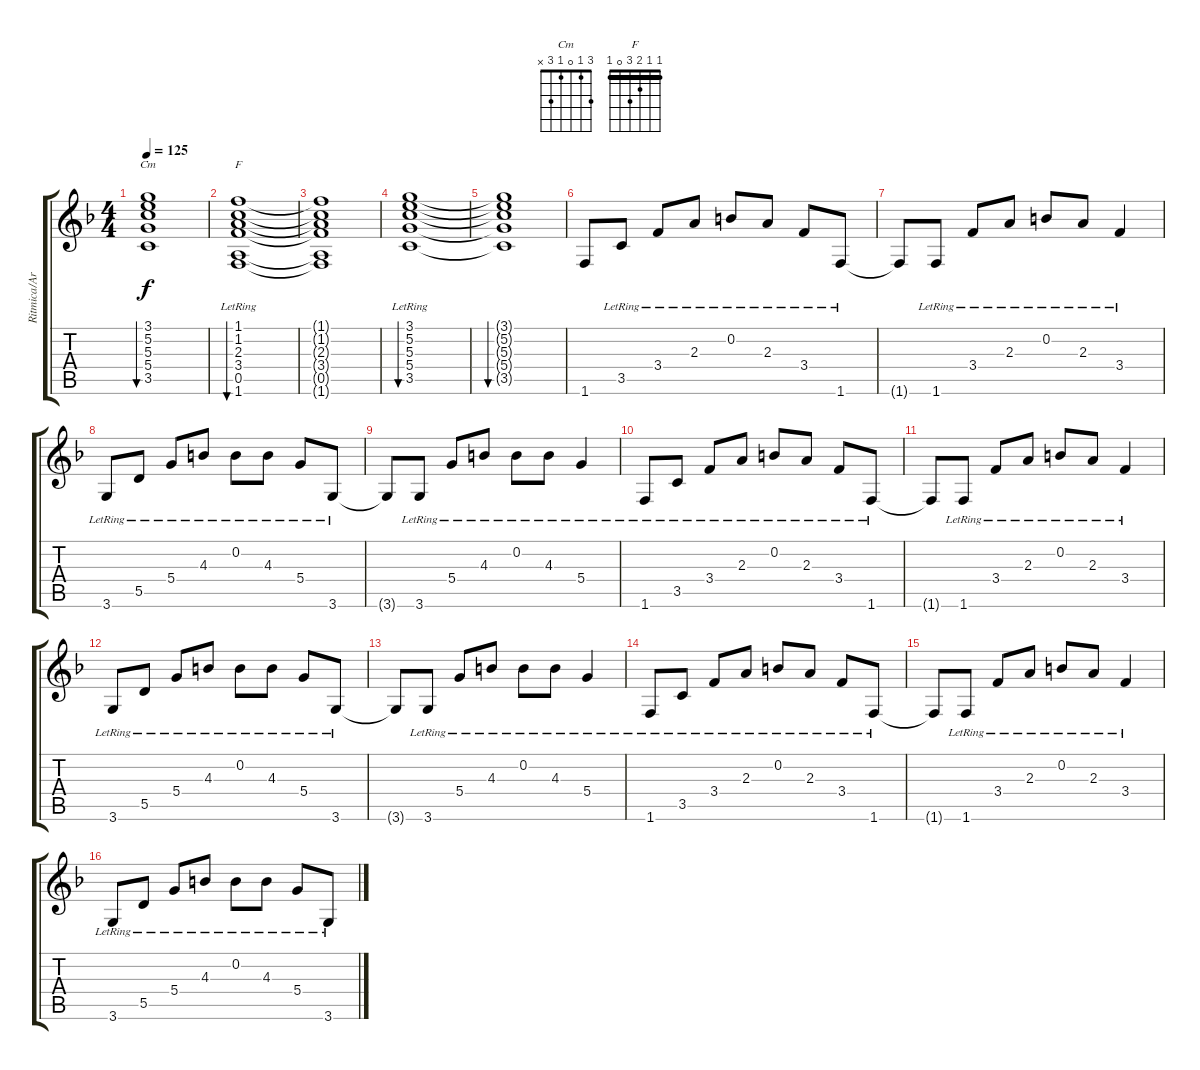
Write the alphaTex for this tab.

\track ("Ritmica/Arpegio" "Ritmica/Ar") {instrument acousticguitarsteel}
\staff {score tabs}
\tuning (E4 B3 G3 D3 A2 E2) {hide}
\chord ("Cm" 3 1 0 1 3 x)
\chord ("F" 1 1 2 3 0 1) {barre 1}
\ts (4 4)
\tempo 125
\clef g2
\ks f
(3.1{t} 5.2{t} 5.3{t} 5.4{t} 3.5{t}).1{bu 30 ch "Cm" dy f} |
(1.1{lr} 1.2{lr} 2.3{lr} 3.4{lr} 0.5{lr} 1.6{lr}).1{bu 30 ch "F"} |
(1.1{t} 1.2{t} 2.3{t} 3.4{t} 0.5{t} 1.6{t}).1 |
(3.1{lr} 5.2{lr} 5.3{lr} 5.4{lr} 3.5{lr}).1{bu 30} |
(3.1{t} 5.2{t} 5.3{t} 5.4{t} 3.5{t}).1{bu 30} |
1.6.8{volume 13 instrument acousticguitarsteel} 3.5{lr}.8 3.4{lr}.8 2.3{lr}.8 0.2{lr}.8 2.3{lr}.8 3.4{lr}.8 1.6{lr}.8 |
1.6{t}.8 1.6{lr}.8 3.4{lr}.8 2.3{lr}.8 0.2{lr}.8 2.3{lr}.8 3.4{lr}.4 |
3.6{lr}.8 5.5{lr}.8 5.4{lr}.8 4.3{lr}.8 0.2{lr}.8 4.3{lr}.8 5.4{lr}.8 3.6{lr}.8 |
3.6{t}.8 3.6{lr}.8 5.4{lr}.8 4.3{lr}.8 0.2{lr}.8 4.3{lr}.8 5.4{lr}.4 |
1.6{lr}.8 3.5{lr}.8 3.4{lr}.8 2.3{lr}.8 0.2{lr}.8 2.3{lr}.8 3.4{lr}.8 1.6{lr}.8 |
1.6{t}.8 1.6{lr}.8 3.4{lr}.8 2.3{lr}.8 0.2{lr}.8 2.3{lr}.8 3.4{lr}.4 |
3.6{lr}.8 5.5{lr}.8 5.4{lr}.8 4.3{lr}.8 0.2{lr}.8 4.3{lr}.8 5.4{lr}.8 3.6{lr}.8 |
3.6{t}.8 3.6{lr}.8 5.4{lr}.8 4.3{lr}.8 0.2{lr}.8 4.3{lr}.8 5.4{lr}.4 |
1.6{lr}.8{volume 13 instrument acousticguitarsteel} 3.5{lr}.8 3.4{lr}.8 2.3{lr}.8 0.2{lr}.8 2.3{lr}.8 3.4{lr}.8 1.6{lr}.8 |
1.6{t}.8 1.6{lr}.8 3.4{lr}.8 2.3{lr}.8 0.2{lr}.8 2.3{lr}.8 3.4{lr}.4 |
3.6{lr}.8 5.5{lr}.8 5.4{lr}.8 4.3{lr}.8 0.2{lr}.8 4.3{lr}.8 5.4{lr}.8 3.6{lr}.8
